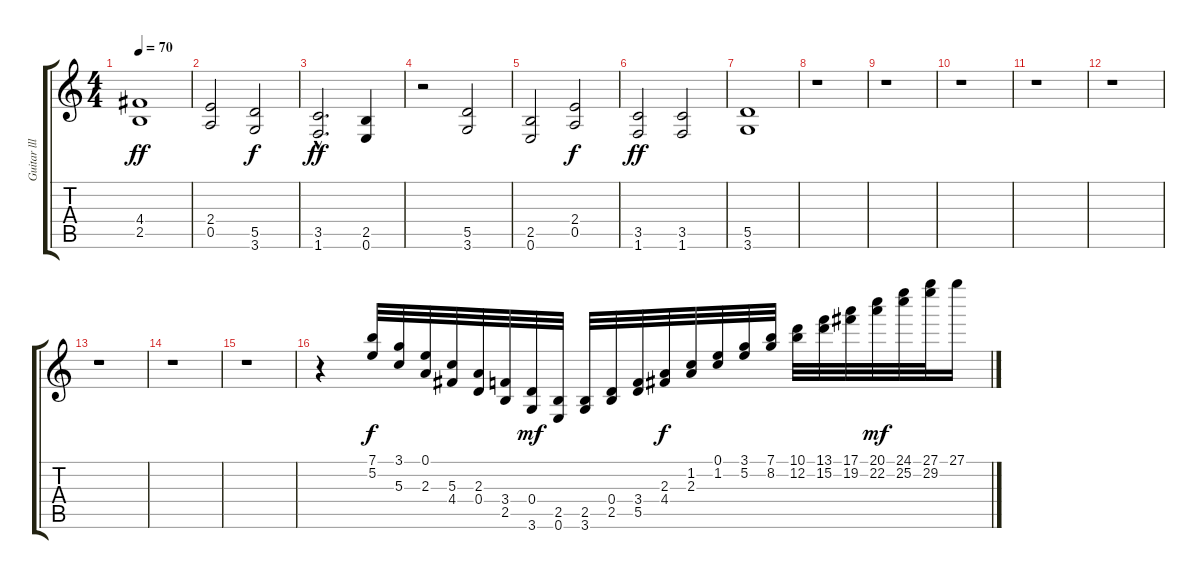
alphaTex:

\track ("Guitar lll" "Guitar lll") {instrument acousticguitarnylon}
\staff {score tabs}
\tuning (E4 B3 G3 D3 A2 E2) {hide}
\ts (4 4)
\tempo 70
\clef g2
\ks c
(4.4 2.5).1{dy ff} |
(2.4 0.5).2 (5.5 3.6).2{dy f} |
(3.5{hac} 1.6{hac}).2{d dy ff} (2.5 0.6).4 |
r.2 (5.5 3.6).2 |
(2.5 0.6).2 (2.4 0.5).2{dy f} |
(3.5 1.6).2{dy ff} (3.5 1.6).2 |
(5.5 3.6).1 |
r.1 |
r.1 |
r.1 |
r.1 |
r.1 |
r.1 |
r.1 |
r.1 |
r.4 (7.1 5.2).32{dy f volume 10 instrument orchestralharp} (3.1 5.3).32 (0.1 2.3).32 (5.3 4.4).32 (2.3 0.4).32 (3.4 2.5).32 (0.4 3.6).32{dy mf} (2.5 0.6).32 (2.5 3.6).32 (0.4 2.5).32 (3.4 5.5).32 (2.3 4.4).32{dy f} (1.2 2.3).32 (0.1 1.2).32 (3.1 5.2).32 (7.1 8.2).32 (10.1 12.2).32 (13.1 15.2).32 (17.1 19.2).32 (20.1 22.2).32{dy mf} (24.1 25.2).32 (27.1 29.2).32 27.1.16
